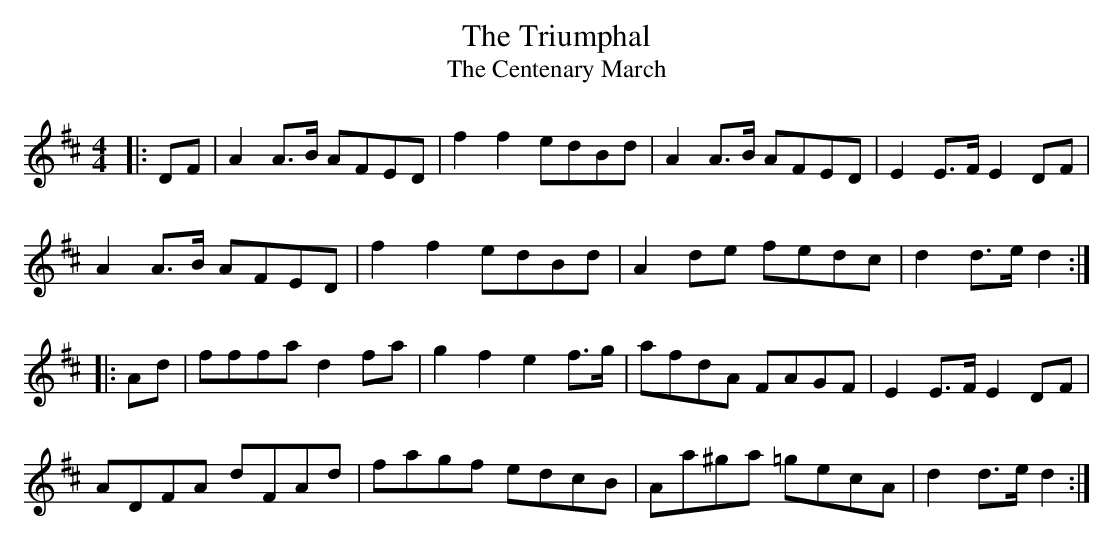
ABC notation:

X:1
T:Triumphal, The
T:Centenary March, The
M:4/4
L:1/8
K:D
|:DF|A2 A>B AFED|f2 f2 edBd|A2 A>B AFED|E2 E>F E2 DF|
A2 A>B AFED|f2 f2 edBd|A2 de fedc|d2 d>e d2:|
|:Ad|fffa d2 fa|g2 f2 e2 f>g|afdA FAGF|E2 E>F E2 DF|
ADFA dFAd|fagf edcB|Aa^ga =gecA|d2 d>e d2:|
